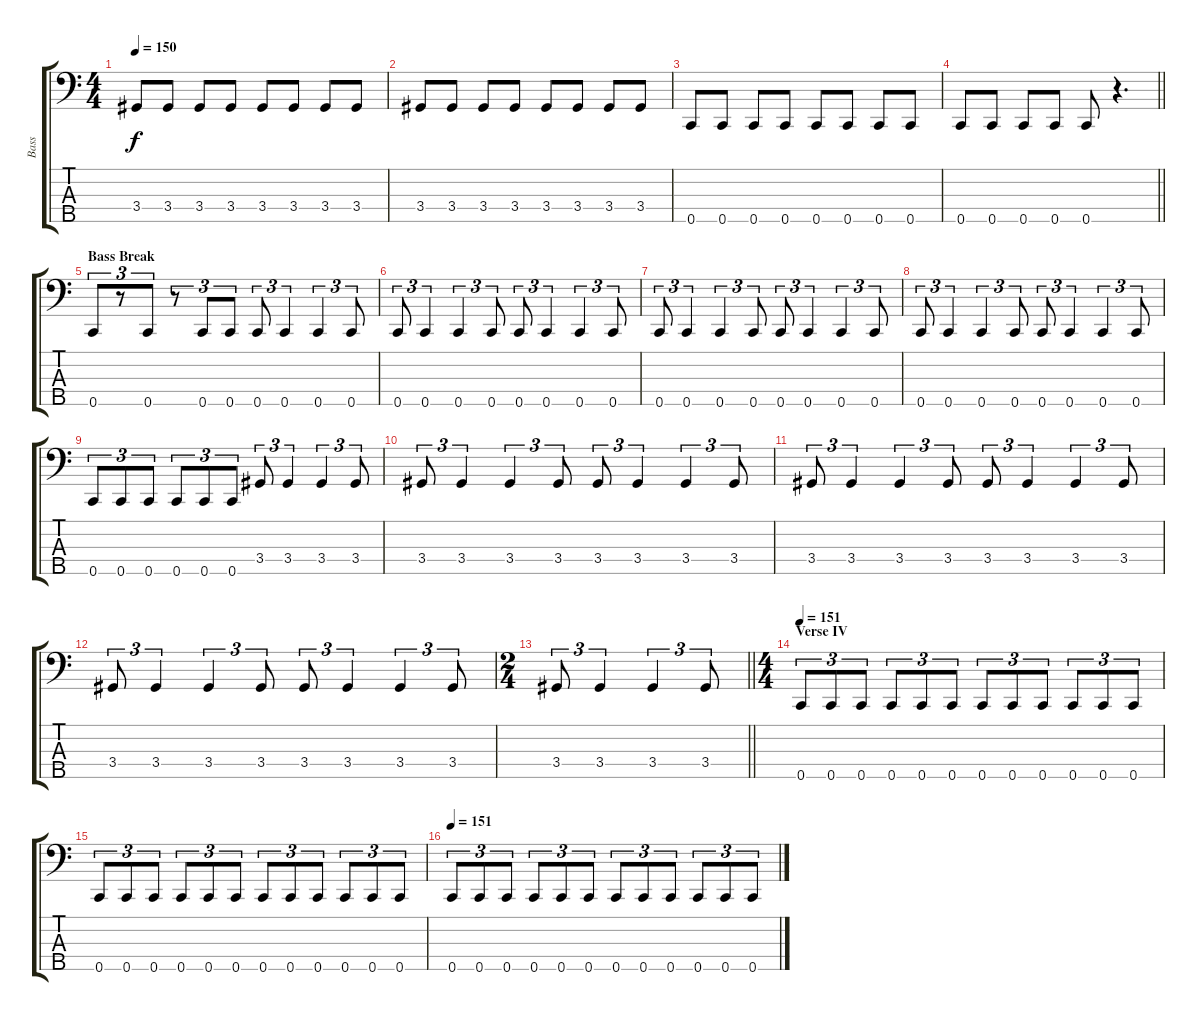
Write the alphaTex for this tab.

\track ("Bass" "Bass") {instrument electricbassfinger}
\staff {score tabs}
\tuning (Ab2 Eb2 Bb1 F1 C1) {hide}
\ts (4 4)
\section ("" "")
\tempo 150
\clef f4
\ks c
3.4.8{dy f} 3.4.8 3.4.8 3.4.8 3.4.8 3.4.8 3.4.8 3.4.8 |
3.4.8 3.4.8 3.4.8 3.4.8 3.4.8 3.4.8 3.4.8 3.4.8 |
0.5.8 0.5.8 0.5.8 0.5.8 0.5.8 0.5.8 0.5.8 0.5.8 |
\barLineRight lightlight
0.5.8 0.5.8 0.5.8 0.5.8 0.5.8 r.4{d} |
\section ("" "Bass Break")
0.5.8{tu (3 2)} r.8{tu (3 2)} 0.5.8{tu (3 2)} r.8{tu (3 2)} 0.5.8{tu (3 2)} 0.5.8{tu (3 2)} 0.5.8{tu (3 2)} 0.5.4{tu (3 2)} 0.5.4{tu (3 2)} 0.5.8{tu (3 2)} |
0.5.8{tu (3 2)} 0.5.4{tu (3 2)} 0.5.4{tu (3 2)} 0.5.8{tu (3 2)} 0.5.8{tu (3 2)} 0.5.4{tu (3 2)} 0.5.4{tu (3 2)} 0.5.8{tu (3 2)} |
0.5.8{tu (3 2)} 0.5.4{tu (3 2)} 0.5.4{tu (3 2)} 0.5.8{tu (3 2)} 0.5.8{tu (3 2)} 0.5.4{tu (3 2)} 0.5.4{tu (3 2)} 0.5.8{tu (3 2)} |
0.5.8{tu (3 2)} 0.5.4{tu (3 2)} 0.5.4{tu (3 2)} 0.5.8{tu (3 2)} 0.5.8{tu (3 2)} 0.5.4{tu (3 2)} 0.5.4{tu (3 2)} 0.5.8{tu (3 2)} |
0.5.8{tu (3 2)} 0.5.8{tu (3 2)} 0.5.8{tu (3 2)} 0.5.8{tu (3 2)} 0.5.8{tu (3 2)} 0.5.8{tu (3 2)} 3.4.8{tu (3 2)} 3.4.4{tu (3 2)} 3.4.4{tu (3 2)} 3.4.8{tu (3 2)} |
3.4.8{tu (3 2)} 3.4.4{tu (3 2)} 3.4.4{tu (3 2)} 3.4.8{tu (3 2)} 3.4.8{tu (3 2)} 3.4.4{tu (3 2)} 3.4.4{tu (3 2)} 3.4.8{tu (3 2)} |
3.4.8{tu (3 2)} 3.4.4{tu (3 2)} 3.4.4{tu (3 2)} 3.4.8{tu (3 2)} 3.4.8{tu (3 2)} 3.4.4{tu (3 2)} 3.4.4{tu (3 2)} 3.4.8{tu (3 2)} |
3.4.8{tu (3 2)} 3.4.4{tu (3 2)} 3.4.4{tu (3 2)} 3.4.8{tu (3 2)} 3.4.8{tu (3 2)} 3.4.4{tu (3 2)} 3.4.4{tu (3 2)} 3.4.8{tu (3 2)} |
\ts (2 4)
\barLineRight lightlight
3.4.8{tu (3 2)} 3.4.4{tu (3 2)} 3.4.4{tu (3 2)} 3.4.8{tu (3 2)} |
\ts (4 4)
\section ("" "Verse IV")
\tempo 151
0.5.8{tu (3 2)} 0.5.8{tu (3 2)} 0.5.8{tu (3 2)} 0.5.8{tu (3 2)} 0.5.8{tu (3 2)} 0.5.8{tu (3 2)} 0.5.8{tu (3 2)} 0.5.8{tu (3 2)} 0.5.8{tu (3 2)} 0.5.8{tu (3 2)} 0.5.8{tu (3 2)} 0.5.8{tu (3 2)} |
0.5.8{tu (3 2)} 0.5.8{tu (3 2)} 0.5.8{tu (3 2)} 0.5.8{tu (3 2)} 0.5.8{tu (3 2)} 0.5.8{tu (3 2)} 0.5.8{tu (3 2)} 0.5.8{tu (3 2)} 0.5.8{tu (3 2)} 0.5.8{tu (3 2)} 0.5.8{tu (3 2)} 0.5.8{tu (3 2)} |
\tempo 151
0.5.8{tu (3 2)} 0.5.8{tu (3 2)} 0.5.8{tu (3 2)} 0.5.8{tu (3 2)} 0.5.8{tu (3 2)} 0.5.8{tu (3 2)} 0.5.8{tu (3 2)} 0.5.8{tu (3 2)} 0.5.8{tu (3 2)} 0.5.8{tu (3 2)} 0.5.8{tu (3 2)} 0.5.8{tu (3 2)}
